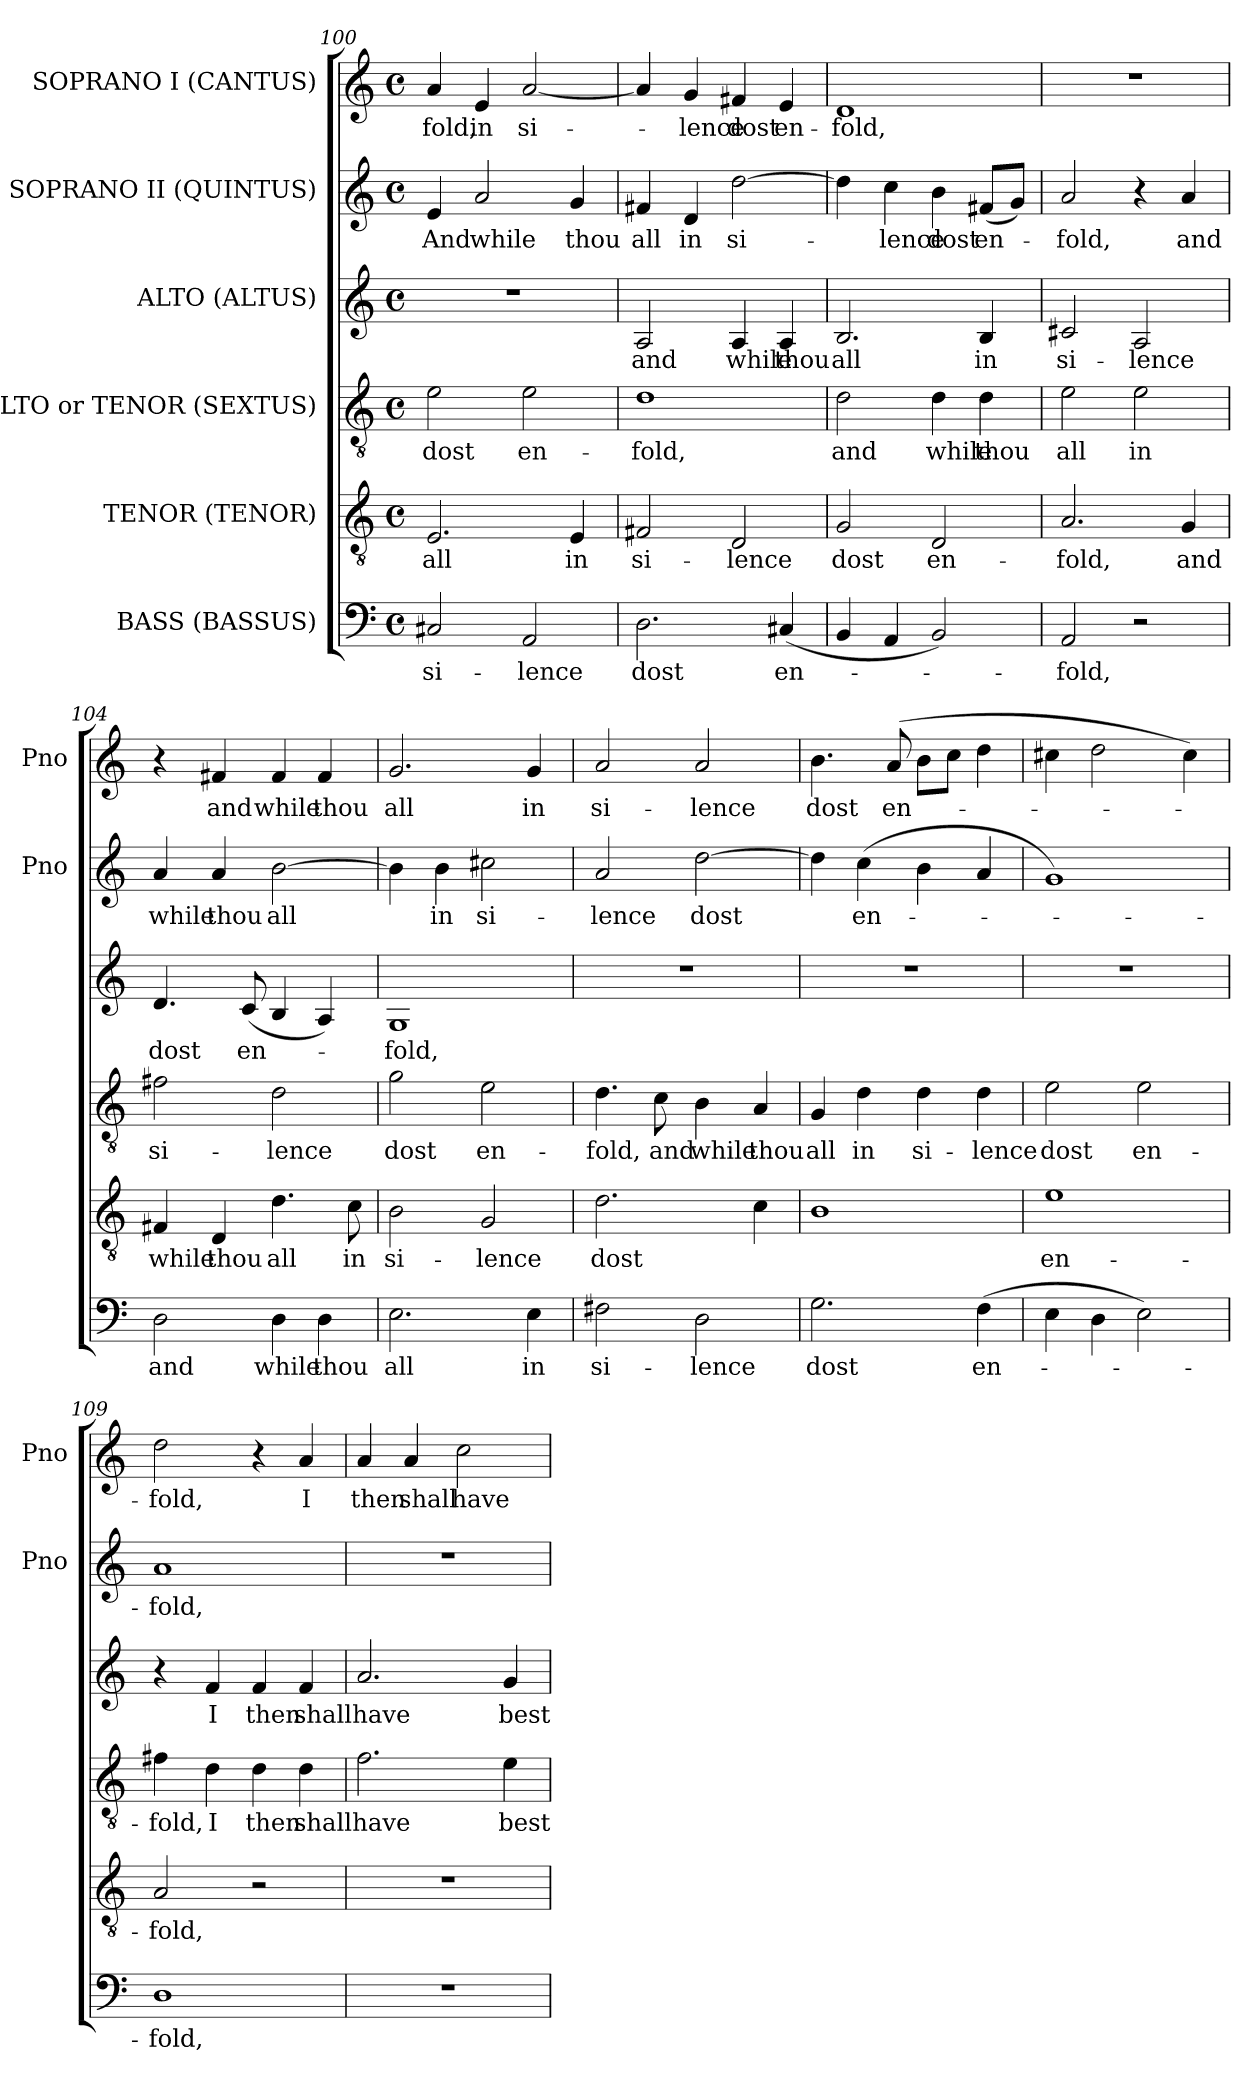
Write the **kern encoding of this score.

**kern	**text	**kern	**text	**kern	**text	**kern	**text	**kern	**text	**kern	**text
*part6	*part6	*part5	*part5	*part4	*part4	*part3	*part3	*part2	*part2	*part1	*part1
*staff6	*staff6	*staff5	*staff5	*staff4	*staff4	*staff3	*staff3	*staff2	*staff2	*staff1	*staff1
*I"BASS (BASSUS)	*	*I"TENOR (TENOR)	*	*I"ALTO or TENOR (SEXTUS)	*	*I"ALTO (ALTUS)	*	*I"SOPRANO II (QUINTUS)	*	*I"SOPRANO I (CANTUS)	*
*	*	*	*	*	*	*	*	*I'Pno	*	*I'Pno	*
!!LO:PB:g=z
*clefF4	*	*clefGv2	*	*clefGv2	*	*clefG2	*	*clefG2	*	*clefG2	*
*k[]	*	*k[]	*	*k[]	*	*k[]	*	*k[]	*	*k[]	*
*C:	*	*C:	*	*C:	*	*C:	*	*C:	*	*C:	*
*M4/4	*	*M4/4	*	*M4/4	*	*M4/4	*	*M4/4	*	*M4/4	*
*met(c)	*	*met(c)	*	*met(c)	*	*met(c)	*	*met(c)	*	*met(c)	*
=100	=100	=100	=100	=100	=100	=100	=100	=100	=100	=100	=100
2C#X/	si-	2.E/	all	2e\	dost	1r	.	4e/	And	4a/	-fold,
.	.	.	.	.	.	.	.	2a/	while	4e/	in
2AA/	-lence	.	.	2e\	en-	.	.	.	.	[2a/	si-
.	.	4E/	in	.	.	.	.	4g/	thou	.	.
=101	=101	=101	=101	=101	=101	=101	=101	=101	=101	=101	=101
2.D\	dost	2F#X/	si-	1d	-fold,	2A/	and	4f#X/	all	4a/]	.
.	.	.	.	.	.	.	.	4d/	in	4g/	-lence
.	.	2D/	-lence	.	.	4A/	while	[2dd\	si-	4f#X/	dost
(4C#X/	en-	.	.	.	.	4A/	thou	.	.	4e/	en-
=102	=102	=102	=102	=102	=102	=102	=102	=102	=102	=102	=102
4BB/	.	2G/	dost	2d\	and	2.B/	all	4dd\]	.	1d	-fold,
4AA/	.	.	.	.	.	.	.	4cc\	-lence	.	.
2BB/)	.	2D/	en-	4d\	while	.	.	4b\	dost	.	.
.	.	.	.	4d\	thou	4B/	in	(8f#X/L	en-	.	.
.	.	.	.	.	.	.	.	8g/J)	.	.	.
=103	=103	=103	=103	=103	=103	=103	=103	=103	=103	=103	=103
2AA/	-fold,	2.A/	-fold,	2e\	all	2c#X/	si-	2a/	-fold,	1r	.
2r	.	.	.	2e\	in	2A/	-lence	4r	.	.	.
.	.	4G/	and	.	.	.	.	4a/	and	.	.
=104	=104	=104	=104	=104	=104	=104	=104	=104	=104	=104	=104
2D\	and	4F#X/	while	2f#X\	si-	4.d/	dost	4a/	while	4r	.
.	.	4D/	thou	.	.	.	.	4a/	thou	4f#X/	and
.	.	.	.	.	.	(8c/	en-	.	.	.	.
4D\	while	4.d\	all	2d\	-lence	4B/	.	[2b\	all	4f#/	while
4D\	thou	.	.	.	.	4A/)	.	.	.	4f#/	thou
.	.	8c\	in	.	.	.	.	.	.	.	.
!!LO:LB:g=z
=105	=105	=105	=105	=105	=105	=105	=105	=105	=105	=105	=105
2.E\	all	2B\	si-	2g\	dost	1G	-fold,	4b\]	.	2.g/	all
.	.	.	.	.	.	.	.	4b\	in	.	.
.	.	2G/	-lence	2e\	en-	.	.	2cc#X\	si-	.	.
4E\	in	.	.	.	.	.	.	.	.	4g/	in
=106	=106	=106	=106	=106	=106	=106	=106	=106	=106	=106	=106
2F#X\	si-	2.d\	dost	4.d\	-­fold,	1r	.	2a/	-­lence	2a/	si-
.	.	.	.	8c\	and	.	.	.	.	.	.
2D\	-lence	.	.	4B\	while	.	.	[2dd\	dost	2a/	-lence
.	.	4c\	.	4A/	thou	.	.	.	.	.	.
=107	=107	=107	=107	=107	=107	=107	=107	=107	=107	=107	=107
2.G\	dost	1B	.	4G/	all	1r	.	4dd\]	.	4.b\	dost
.	.	.	.	4d\	in	.	.	(4cc\	en-	.	.
.	.	.	.	.	.	.	.	.	.	(8a/	en-
.	.	.	.	4d\	si-	.	.	4b\	.	8b\L	.
.	.	.	.	.	.	.	.	.	.	8cc\J	.
(4F\	en-	.	.	4d\	-lence	.	.	4a/	.	4dd\	.
=108	=108	=108	=108	=108	=108	=108	=108	=108	=108	=108	=108
4E\	.	1e	en-	2e\	dost	1r	.	1g)	.	4cc#X\	.
4D\	.	.	.	.	.	.	.	.	.	2dd\	.
2E\)	.	.	.	2e\	en-	.	.	.	.	.	.
.	.	.	.	.	.	.	.	.	.	4cc#\)	.
=109	=109	=109	=109	=109	=109	=109	=109	=109	=109	=109	=109
1D	-fold,	2A/	-fold,	4f#X\	-fold,	4r	.	1a	-fold,	2dd\	-fold,
.	.	.	.	4d\	I	4f/	I	.	.	.	.
.	.	2r	.	4d\	then	4f/	then	.	.	4r	.
.	.	.	.	4d\	shall	4f/	shall	.	.	4a/	I
=110	=110	=110	=110	=110	=110	=110	=110	=110	=110	=110	=110
1r	.	1r	.	2.f\	have	2.a/	have	1r	.	4a/	then
.	.	.	.	.	.	.	.	.	.	4a/	shall
.	.	.	.	.	.	.	.	.	.	2cc\	have
.	.	.	.	4e\	best	4g/	best	.	.	.	.
=	=	=	=	=	=	=	=	=	=	=	=
*-	*-	*-	*-	*-	*-	*-	*-	*-	*-	*-	*-
